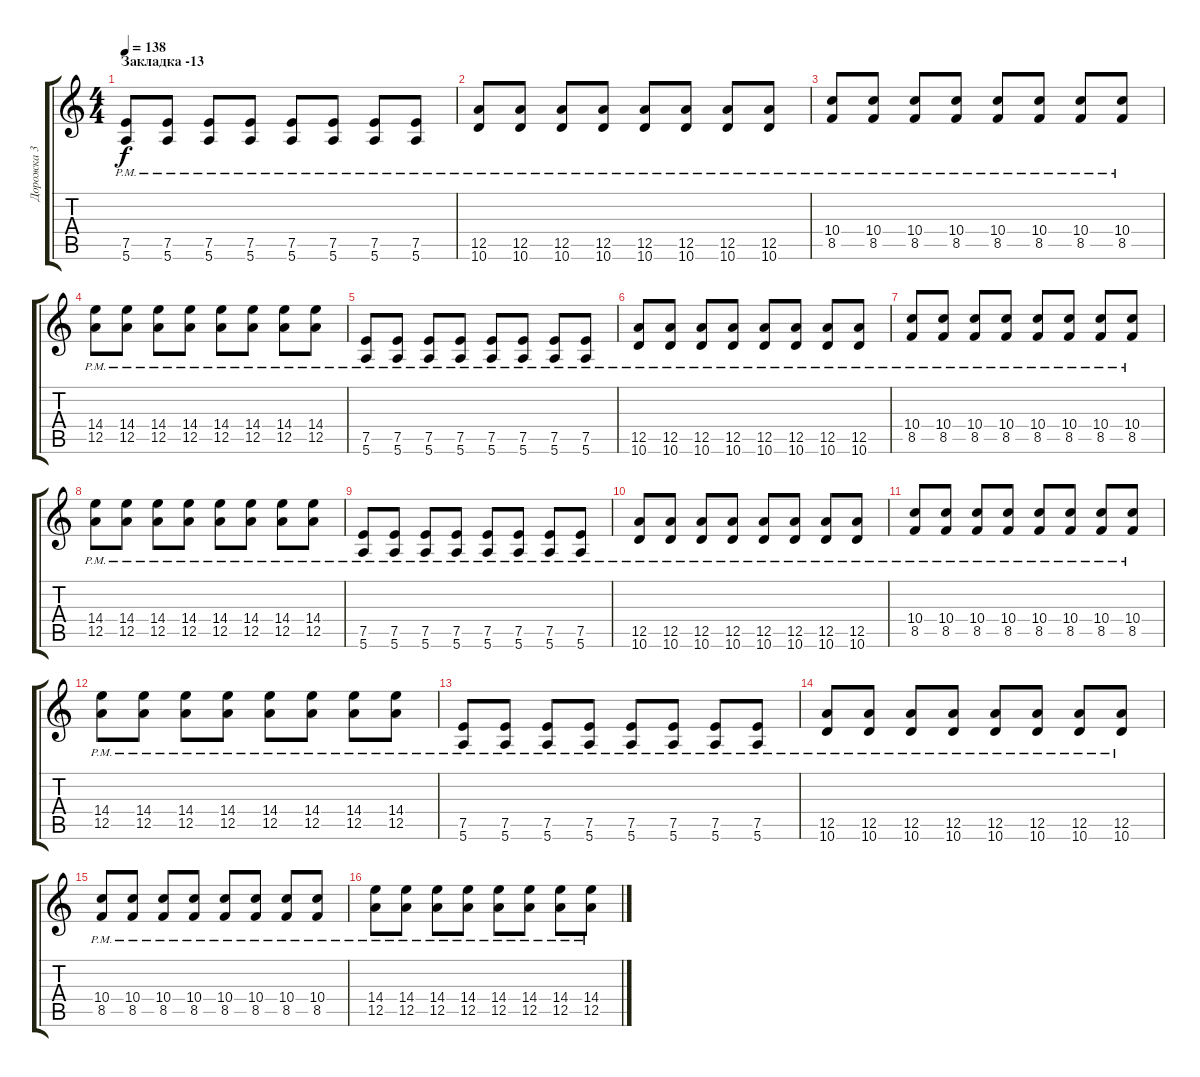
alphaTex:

\track ("Дорожка 3" "Дорожка 3") {instrument distortionguitar}
\staff {score tabs}
\tuning (E4 B3 G3 D3 A2 E2) {hide}
\ts (4 4)
\section ("" "Закладка -13")
\tempo 138
\clef g2
\ks c
(7.5{pm} 5.6{pm}).8{dy f} (7.5{pm} 5.6{pm}).8 (7.5{pm} 5.6{pm}).8 (7.5{pm} 5.6{pm}).8 (7.5{pm} 5.6{pm}).8 (7.5{pm} 5.6{pm}).8 (7.5{pm} 5.6{pm}).8 (7.5{pm} 5.6{pm}).8 |
(12.5{pm} 10.6{pm}).8 (12.5{pm} 10.6{pm}).8 (12.5{pm} 10.6{pm}).8 (12.5{pm} 10.6{pm}).8 (12.5{pm} 10.6{pm}).8 (12.5{pm} 10.6{pm}).8 (12.5{pm} 10.6{pm}).8 (12.5{pm} 10.6{pm}).8 |
(10.4{pm} 8.5{pm}).8 (10.4{pm} 8.5{pm}).8 (10.4{pm} 8.5{pm}).8 (10.4{pm} 8.5{pm}).8 (10.4{pm} 8.5{pm}).8 (10.4{pm} 8.5{pm}).8 (10.4{pm} 8.5{pm}).8 (10.4{pm} 8.5{pm}).8 |
(14.4{pm} 12.5{pm}).8 (14.4{pm} 12.5{pm}).8 (14.4{pm} 12.5{pm}).8 (14.4{pm} 12.5{pm}).8 (14.4{pm} 12.5{pm}).8 (14.4{pm} 12.5{pm}).8 (14.4{pm} 12.5{pm}).8 (14.4{pm} 12.5{pm}).8 |
(7.5{pm} 5.6{pm}).8 (7.5{pm} 5.6{pm}).8 (7.5{pm} 5.6{pm}).8 (7.5{pm} 5.6{pm}).8 (7.5{pm} 5.6{pm}).8 (7.5{pm} 5.6{pm}).8 (7.5{pm} 5.6{pm}).8 (7.5{pm} 5.6{pm}).8 |
(12.5{pm} 10.6{pm}).8 (12.5{pm} 10.6{pm}).8 (12.5{pm} 10.6{pm}).8 (12.5{pm} 10.6{pm}).8 (12.5{pm} 10.6{pm}).8 (12.5{pm} 10.6{pm}).8 (12.5{pm} 10.6{pm}).8 (12.5{pm} 10.6{pm}).8 |
(10.4{pm} 8.5{pm}).8 (10.4{pm} 8.5{pm}).8 (10.4{pm} 8.5{pm}).8 (10.4{pm} 8.5{pm}).8 (10.4{pm} 8.5{pm}).8 (10.4{pm} 8.5{pm}).8 (10.4{pm} 8.5{pm}).8 (10.4{pm} 8.5{pm}).8 |
(14.4{pm} 12.5{pm}).8 (14.4{pm} 12.5{pm}).8 (14.4{pm} 12.5{pm}).8 (14.4{pm} 12.5{pm}).8 (14.4{pm} 12.5{pm}).8 (14.4{pm} 12.5{pm}).8 (14.4{pm} 12.5{pm}).8 (14.4{pm} 12.5{pm}).8 |
(7.5{pm} 5.6{pm}).8 (7.5{pm} 5.6{pm}).8 (7.5{pm} 5.6{pm}).8 (7.5{pm} 5.6{pm}).8 (7.5{pm} 5.6{pm}).8 (7.5{pm} 5.6{pm}).8 (7.5{pm} 5.6{pm}).8 (7.5{pm} 5.6{pm}).8 |
(12.5{pm} 10.6{pm}).8 (12.5{pm} 10.6{pm}).8 (12.5{pm} 10.6{pm}).8 (12.5{pm} 10.6{pm}).8 (12.5{pm} 10.6{pm}).8 (12.5{pm} 10.6{pm}).8 (12.5{pm} 10.6{pm}).8 (12.5{pm} 10.6{pm}).8 |
(10.4{pm} 8.5{pm}).8 (10.4{pm} 8.5{pm}).8 (10.4{pm} 8.5{pm}).8 (10.4{pm} 8.5{pm}).8 (10.4{pm} 8.5{pm}).8 (10.4{pm} 8.5{pm}).8 (10.4{pm} 8.5{pm}).8 (10.4{pm} 8.5{pm}).8 |
(14.4{pm} 12.5{pm}).8 (14.4{pm} 12.5{pm}).8 (14.4{pm} 12.5{pm}).8 (14.4{pm} 12.5{pm}).8 (14.4{pm} 12.5{pm}).8 (14.4{pm} 12.5{pm}).8 (14.4{pm} 12.5{pm}).8 (14.4{pm} 12.5{pm}).8 |
(7.5{pm} 5.6{pm}).8 (7.5{pm} 5.6{pm}).8 (7.5{pm} 5.6{pm}).8 (7.5{pm} 5.6{pm}).8 (7.5{pm} 5.6{pm}).8 (7.5{pm} 5.6{pm}).8 (7.5{pm} 5.6{pm}).8 (7.5{pm} 5.6{pm}).8 |
(12.5{pm} 10.6{pm}).8 (12.5{pm} 10.6{pm}).8 (12.5{pm} 10.6{pm}).8 (12.5{pm} 10.6{pm}).8 (12.5{pm} 10.6{pm}).8 (12.5{pm} 10.6{pm}).8 (12.5{pm} 10.6{pm}).8 (12.5{pm} 10.6{pm}).8 |
(10.4{pm} 8.5{pm}).8 (10.4{pm} 8.5{pm}).8 (10.4{pm} 8.5{pm}).8 (10.4{pm} 8.5{pm}).8 (10.4{pm} 8.5{pm}).8 (10.4{pm} 8.5{pm}).8 (10.4{pm} 8.5{pm}).8 (10.4{pm} 8.5{pm}).8 |
(14.4{pm} 12.5{pm}).8 (14.4{pm} 12.5{pm}).8 (14.4{pm} 12.5{pm}).8 (14.4{pm} 12.5{pm}).8 (14.4{pm} 12.5{pm}).8 (14.4{pm} 12.5{pm}).8 (14.4{pm} 12.5{pm}).8 (14.4{pm} 12.5{pm}).8
